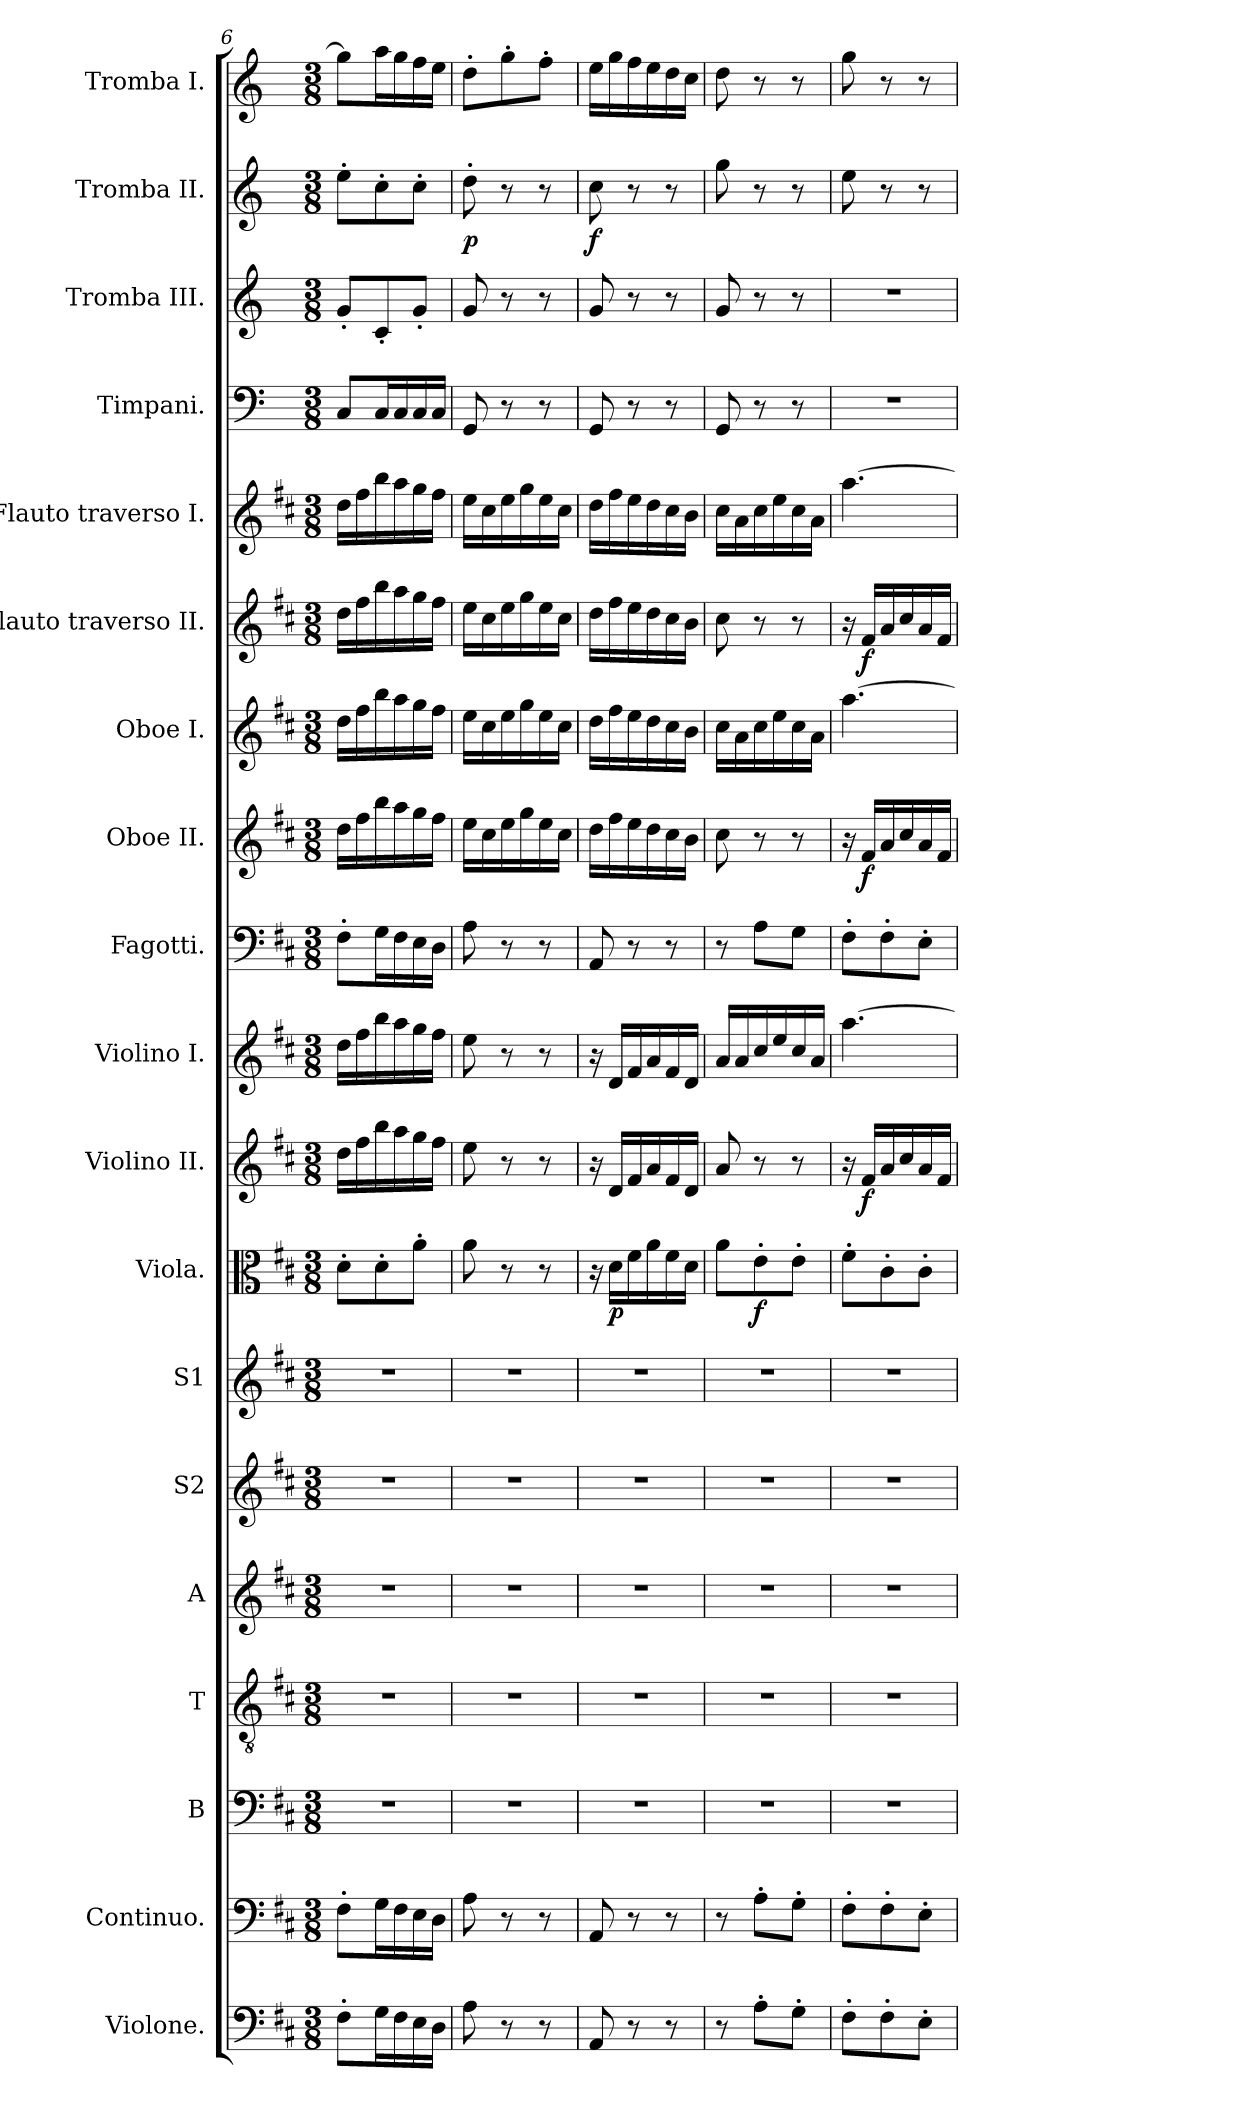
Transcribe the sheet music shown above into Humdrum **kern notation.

**kern	**kern	**kern	**kern	**kern	**kern	**kern	**kern	**dynam	**kern	**dynam	**kern	**kern	**kern	**dynam	**kern	**kern	**dynam	**kern	**kern	**kern	**kern	**dynam	**kern
*part19	*part18	*part17	*part16	*part15	*part14	*part13	*part12	*part12	*part11	*part11	*part10	*part9	*part8	*part8	*part7	*part6	*part6	*part5	*part4	*part3	*part2	*part2	*part1
*staff19	*staff18	*staff17	*staff16	*staff15	*staff14	*staff13	*staff12	*staff12	*staff11	*staff11	*staff10	*staff9	*staff8	*staff8	*staff7	*staff6	*staff6	*staff5	*staff4	*staff3	*staff2	*staff2	*staff1
*I"Violone.	*I"Continuo.	*I"B	*I"T	*I"A	*I"S2	*I"S1	*I"Viola.	*	*I"Violino II.	*	*I"Violino I.	*I"Fagotti.	*I"Oboe II.	*	*I"Oboe I.	*I"Flauto traverso II.	*	*I"Flauto traverso I.	*I"Timpani.	*I"Tromba III.	*I"Tromba II.	*	*I"Tromba I.
*	*	*I'B	*I'T	*I'A	*I'S2	*I'S1	*	*	*	*	*	*	*I'Ob	*	*I'Ob	*I'Fl	*	*I'Fl	*I'Timp	*	*	*	*
*clefF4	*clefF4	*clefF4	*clefGv2	*clefG2	*clefG2	*clefG2	*clefC3	*	*clefG2	*	*clefG2	*clefF4	*clefG2	*	*clefG2	*clefG2	*	*clefG2	*clefF4	*clefG2	*clefG2	*	*clefG2
*ITrd7c12	*	*	*	*	*	*	*	*	*	*	*	*	*	*	*	*	*	*	*ITrd-1c-2	*ITrd-1c-2	*ITrd-1c-2	*	*ITrd-1c-2
*k[f#c#]	*k[f#c#]	*k[f#c#]	*k[f#c#]	*k[f#c#]	*k[f#c#]	*k[f#c#]	*k[f#c#]	*	*k[f#c#]	*	*k[f#c#]	*k[f#c#]	*k[f#c#]	*	*k[f#c#]	*k[f#c#]	*	*k[f#c#]	*k[f#c#]	*k[f#c#]	*k[f#c#]	*	*k[f#c#]
*M3/8	*M3/8	*M3/8	*M3/8	*M3/8	*M3/8	*M3/8	*M3/8	*	*M3/8	*	*M3/8	*M3/8	*M3/8	*	*M3/8	*M3/8	*	*M3/8	*M3/8	*M3/8	*M3/8	*	*M3/8
=6	=6	=6	=6	=6	=6	=6	=6	=6	=6	=6	=6	=6	=6	=6	=6	=6	=6	=6	=6	=6	=6	=6	=6
8FF#'\L	8F#'\L	4.r	4.r	4.r	4.r	4.r	8d'\L	.	16dd\LL	.	16dd\LL	8F#'\L	16dd\LL	.	16dd\LL	16dd\LL	.	16dd\LL	8D/L	8a'/L	8ff#'\L	.	8aa\L]
.	.	.	.	.	.	.	.	.	16ff#\	.	16ff#\	.	16ff#\	.	16ff#\	16ff#\	.	16ff#\	.	.	.	.	.
16GG\L	16G\L	.	.	.	.	.	8d'\	.	16bb\	.	16bb\	16G\L	16bb\	.	16bb\	16bb\	.	16bb\	16D/L	8d'/	8dd'\	.	16bb\L
16FF#\	16F#\	.	.	.	.	.	.	.	16aa\	.	16aa\	16F#\	16aa\	.	16aa\	16aa\	.	16aa\	16D/	.	.	.	16aa\
16EE\	16E\	.	.	.	.	.	8a'\J	.	16gg\	.	16gg\	16E\	16gg\	.	16gg\	16gg\	.	16gg\	16D/	8a'/J	8dd'\J	.	16gg\
16DD\JJ	16D\JJ	.	.	.	.	.	.	.	16ff#\JJ	.	16ff#\JJ	16D\JJ	16ff#\JJ	.	16ff#\JJ	16ff#\JJ	.	16ff#\JJ	16D/JJ	.	.	.	16ff#\JJ
=7	=7	=7	=7	=7	=7	=7	=7	=7	=7	=7	=7	=7	=7	=7	=7	=7	=7	=7	=7	=7	=7	=7	=7
!	!	!	!	!	!	!	!	!	!	!	!	!	!	!	!	!	!	!	!	!	!	!LO:DY:b	!
8AA\	8A\	4.r	4.r	4.r	4.r	4.r	8a\	.	8ee\	.	8ee\	8A\	16ee\LL	.	16ee\LL	16ee\LL	.	16ee\LL	8AA/	8a/	8ee'\	p	8ee'\L
.	.	.	.	.	.	.	.	.	.	.	.	.	16cc#\	.	16cc#\	16cc#\	.	16cc#\	.	.	.	.	.
8r	8r	.	.	.	.	.	8r	.	8r	.	8r	8r	16ee\	.	16ee\	16ee\	.	16ee\	8r	8r	8r	.	8aa'\
.	.	.	.	.	.	.	.	.	.	.	.	.	16gg\	.	16gg\	16gg\	.	16gg\	.	.	.	.	.
8r	8r	.	.	.	.	.	8r	.	8r	.	8r	8r	16ee\	.	16ee\	16ee\	.	16ee\	8r	8r	8r	.	8gg'\J
.	.	.	.	.	.	.	.	.	.	.	.	.	16cc#\JJ	.	16cc#\JJ	16cc#\JJ	.	16cc#\JJ	.	.	.	.	.
=8	=8	=8	=8	=8	=8	=8	=8	=8	=8	=8	=8	=8	=8	=8	=8	=8	=8	=8	=8	=8	=8	=8	=8
!	!	!	!	!	!	!	!	!	!	!	!	!	!	!	!	!	!	!	!	!	!	!LO:DY:b	!
8AAA/	8AA/	4.r	4.r	4.r	4.r	4.r	16r	.	16r	.	16r	8AA/	16dd\LL	.	16dd\LL	16dd\LL	.	16dd\LL	8AA/	8a/	8dd\	f	16ff#\LL
!	!	!	!	!	!	!	!	!LO:DY:b	!	!	!	!	!	!	!	!	!	!	!	!	!	!	!
.	.	.	.	.	.	.	16d\LL	p	16d/LL	.	16d/LL	.	16ff#\	.	16ff#\	16ff#\	.	16ff#\	.	.	.	.	16aa\
8r	8r	.	.	.	.	.	16f#\	.	16f#/	.	16f#/	8r	16ee\	.	16ee\	16ee\	.	16ee\	8r	8r	8r	.	16gg\
.	.	.	.	.	.	.	16a\	.	16a/	.	16a/	.	16dd\	.	16dd\	16dd\	.	16dd\	.	.	.	.	16ff#\
8r	8r	.	.	.	.	.	16f#\	.	16f#/	.	16f#/	8r	16cc#\	.	16cc#\	16cc#\	.	16cc#\	8r	8r	8r	.	16ee\
.	.	.	.	.	.	.	16d\JJ	.	16d/JJ	.	16d/JJ	.	16b\JJ	.	16b\JJ	16b\JJ	.	16b\JJ	.	.	.	.	16dd\JJ
=9	=9	=9	=9	=9	=9	=9	=9	=9	=9	=9	=9	=9	=9	=9	=9	=9	=9	=9	=9	=9	=9	=9	=9
8r	8r	4.r	4.r	4.r	4.r	4.r	8a\L	.	8a/	.	16a/LL	8r	8cc#\	.	16cc#\LL	8cc#\	.	16cc#\LL	8AA/	8a/	8aa\	.	8ee\
.	.	.	.	.	.	.	.	.	.	.	16a/	.	.	.	16a\	.	.	16a\	.	.	.	.	.
!	!	!	!	!	!	!	!	!LO:DY:b	!	!	!	!	!	!	!	!	!	!	!	!	!	!	!
8AA'\L	8A'\L	.	.	.	.	.	8e'\	f	8r	.	16cc#/	8A\L	8r	.	16cc#\	8r	.	16cc#\	8r	8r	8r	.	8r
.	.	.	.	.	.	.	.	.	.	.	16ee/	.	.	.	16ee\	.	.	16ee\	.	.	.	.	.
8GG'\J	8G'\J	.	.	.	.	.	8e'\J	.	8r	.	16cc#/	8G\J	8r	.	16cc#\	8r	.	16cc#\	8r	8r	8r	.	8r
.	.	.	.	.	.	.	.	.	.	.	16a/JJ	.	.	.	16a\JJ	.	.	16a\JJ	.	.	.	.	.
=10	=10	=10	=10	=10	=10	=10	=10	=10	=10	=10	=10	=10	=10	=10	=10	=10	=10	=10	=10	=10	=10	=10	=10
8FF#'\L	8F#'\L	4.r	4.r	4.r	4.r	4.r	8f#'\L	.	16r	.	[4.aa\	8F#'\L	16r	.	[4.aa\	16r	.	[4.aa\	4.r	4.r	8ff#\	.	8aa\
!	!	!	!	!	!	!	!	!	!	!LO:DY:b	!	!	!	!LO:DY:b	!	!	!LO:DY:b	!	!	!	!	!	!
.	.	.	.	.	.	.	.	.	16f#/LL	f	.	.	16f#/LL	f	.	16f#/LL	f	.	.	.	.	.	.
8FF#'\	8F#'\	.	.	.	.	.	8c#'\	.	16a/	.	.	8F#'\	16a/	.	.	16a/	.	.	.	.	8r	.	8r
.	.	.	.	.	.	.	.	.	16cc#/	.	.	.	16cc#/	.	.	16cc#/	.	.	.	.	.	.	.
8EE'\J	8E'\J	.	.	.	.	.	8c#'\J	.	16a/	.	.	8E'\J	16a/	.	.	16a/	.	.	.	.	8r	.	8r
.	.	.	.	.	.	.	.	.	16f#/JJ	.	.	.	16f#/JJ	.	.	16f#/JJ	.	.	.	.	.	.	.
=	=	=	=	=	=	=	=	=	=	=	=	=	=	=	=	=	=	=	=	=	=	=	=
*-	*-	*-	*-	*-	*-	*-	*-	*-	*-	*-	*-	*-	*-	*-	*-	*-	*-	*-	*-	*-	*-	*-	*-
